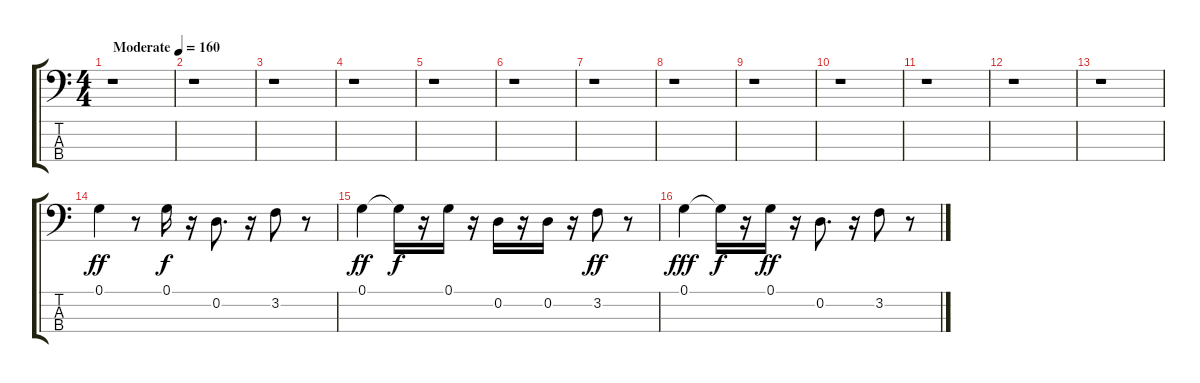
\track "" {instrument acousticbass}
\staff {score tabs}
\tuning (G2 D2 A1 E1) {hide}
\ts (4 4)
\tempo (160 "Moderate")
\clef f4
\ks c
r.1{dy ff instrument acousticbass} |
r.1 |
r.1 |
r.1 |
r.1 |
r.1 |
r.1 |
r.1 |
r.1 |
r.1 |
r.1 |
r.1 |
r.1 |
0.1.4 r.8 0.1.16{dy f} r.16 0.2.8{d} r.16 3.2.8 r.8 |
0.1.4{dy ff} 0.1{t}.16{dy f} r.16 0.1.16 r.16 0.2.16 r.16 0.2.16 r.16 3.2.8{dy ff} r.8 |
0.1.4{dy fff} 0.1{t}.16{dy f} r.16 0.1.16{dy ff} r.16 0.2.8{d} r.16 3.2.8 r.8
